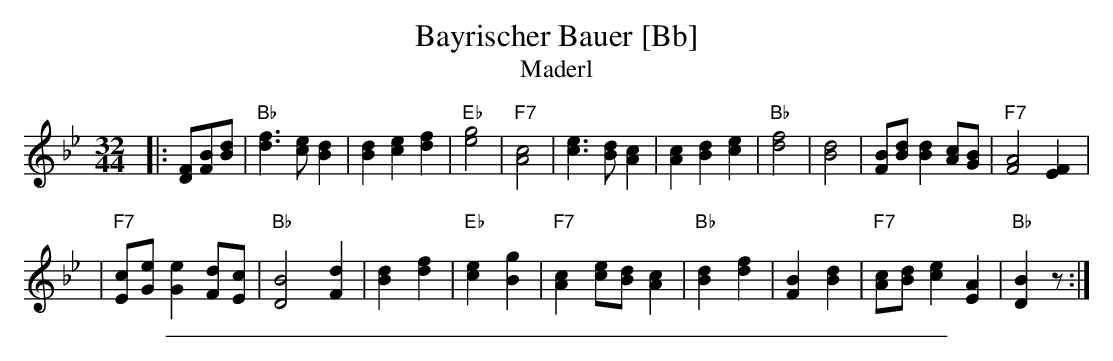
X:1
T: Bayrischer Bauer [Bb]
T: Maderl
M: 32/44
L: 1/8
K: Bb
|: [FD][BF][dB] \
|"Bb"[f3d3] [ec] [d2B2] | [d2B2] [e2c2] [f2d2] \
|"Eb"[g4e4] | "F7"[c4A4] \
|    [e3c3] [dB] [c2A2] | [A2c2] [d2B2] [e2c2] \
|"Bb"[f4d4] | [d4B4] \
|    [BF][dB] [d2B2] [cA][BG] | "F7"[A4F4] [F2E2] |
|"F7"[cE][eG] [e2G2] [dF][cE] | "Bb"[B4D4] [d2F2] \
|    [d2B2] [f2d2] | "Eb"[e2c2] [g2B2] \
|"F7"[c2A2] [ec][dB] [c2A2] | "Bb"[d2B2] [f2d2] \
|    [B2F2] [d2B2] | "F7"[cA][dB] [e2c2] [A2E2] | "Bb"[B2D2] z :|
